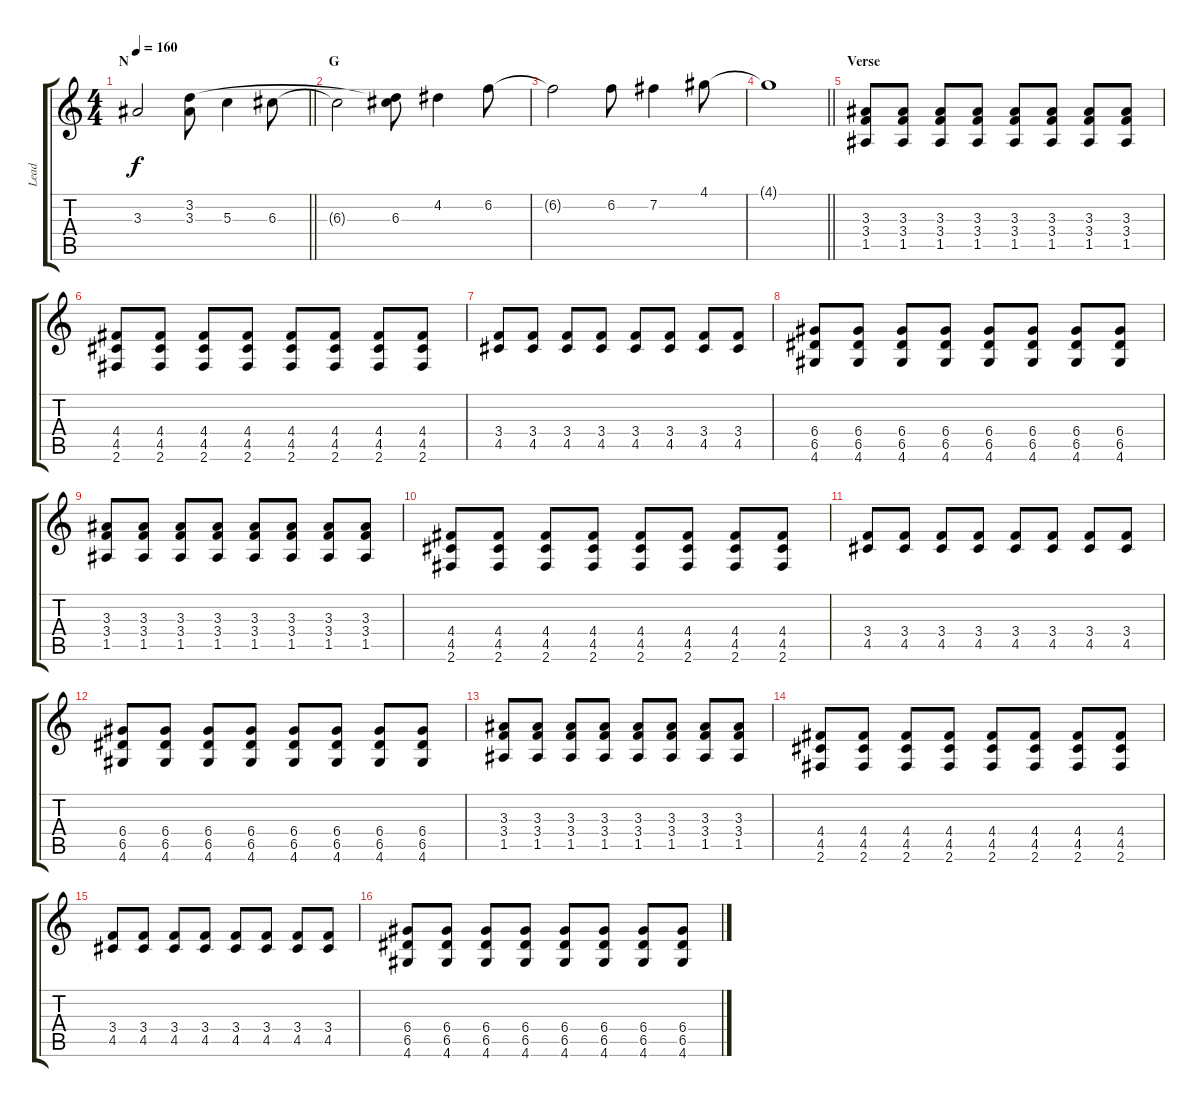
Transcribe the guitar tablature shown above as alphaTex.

\track ("Lead" "Lead") {instrument overdrivenguitar}
\staff {score tabs}
\tuning (E4 B3 G3 D3 A2 E2) {hide}
\ts (4 4)
\section ("" "N")
\tempo 160
\clef g2
\barLineRight lightlight
\ks c
3.3.2{dy f} (3.2 3.3).8 5.3.4 6.3.8 |
\section ("" "G")
6.3{t}.2 (3.2{t} 6.3).8 4.2.4 6.2.8 |
6.2{t}.2 6.2.8 7.2.4 4.1.8 |
\barLineRight lightlight
4.1{t}.1 |
\section ("" "Verse")
(3.3 3.4 1.5).8 (3.3 3.4 1.5).8 (3.3 3.4 1.5).8 (3.3 3.4 1.5).8 (3.3 3.4 1.5).8 (3.3 3.4 1.5).8 (3.3 3.4 1.5).8 (3.3 3.4 1.5).8 |
(4.4 4.5 2.6).8 (4.4 4.5 2.6).8 (4.4 4.5 2.6).8 (4.4 4.5 2.6).8 (4.4 4.5 2.6).8 (4.4 4.5 2.6).8 (4.4 4.5 2.6).8 (4.4 4.5 2.6).8 |
(3.4 4.5).8 (3.4 4.5).8 (3.4 4.5).8 (3.4 4.5).8 (3.4 4.5).8 (3.4 4.5).8 (3.4 4.5).8 (3.4 4.5).8 |
(6.4 6.5 4.6).8 (6.4 6.5 4.6).8 (6.4 6.5 4.6).8 (6.4 6.5 4.6).8 (6.4 6.5 4.6).8 (6.4 6.5 4.6).8 (6.4 6.5 4.6).8 (6.4 6.5 4.6).8 |
(3.3 3.4 1.5).8 (3.3 3.4 1.5).8 (3.3 3.4 1.5).8 (3.3 3.4 1.5).8 (3.3 3.4 1.5).8 (3.3 3.4 1.5).8 (3.3 3.4 1.5).8 (3.3 3.4 1.5).8 |
(4.4 4.5 2.6).8 (4.4 4.5 2.6).8 (4.4 4.5 2.6).8 (4.4 4.5 2.6).8 (4.4 4.5 2.6).8 (4.4 4.5 2.6).8 (4.4 4.5 2.6).8 (4.4 4.5 2.6).8 |
(3.4 4.5).8 (3.4 4.5).8 (3.4 4.5).8 (3.4 4.5).8 (3.4 4.5).8 (3.4 4.5).8 (3.4 4.5).8 (3.4 4.5).8 |
(6.4 6.5 4.6).8 (6.4 6.5 4.6).8 (6.4 6.5 4.6).8 (6.4 6.5 4.6).8 (6.4 6.5 4.6).8 (6.4 6.5 4.6).8 (6.4 6.5 4.6).8 (6.4 6.5 4.6).8 |
(3.3 3.4 1.5).8 (3.3 3.4 1.5).8 (3.3 3.4 1.5).8 (3.3 3.4 1.5).8 (3.3 3.4 1.5).8 (3.3 3.4 1.5).8 (3.3 3.4 1.5).8 (3.3 3.4 1.5).8 |
(4.4 4.5 2.6).8 (4.4 4.5 2.6).8 (4.4 4.5 2.6).8 (4.4 4.5 2.6).8 (4.4 4.5 2.6).8 (4.4 4.5 2.6).8 (4.4 4.5 2.6).8 (4.4 4.5 2.6).8 |
(3.4 4.5).8 (3.4 4.5).8 (3.4 4.5).8 (3.4 4.5).8 (3.4 4.5).8 (3.4 4.5).8 (3.4 4.5).8 (3.4 4.5).8 |
(6.4 6.5 4.6).8 (6.4 6.5 4.6).8 (6.4 6.5 4.6).8 (6.4 6.5 4.6).8 (6.4 6.5 4.6).8 (6.4 6.5 4.6).8 (6.4 6.5 4.6).8 (6.4 6.5 4.6).8
